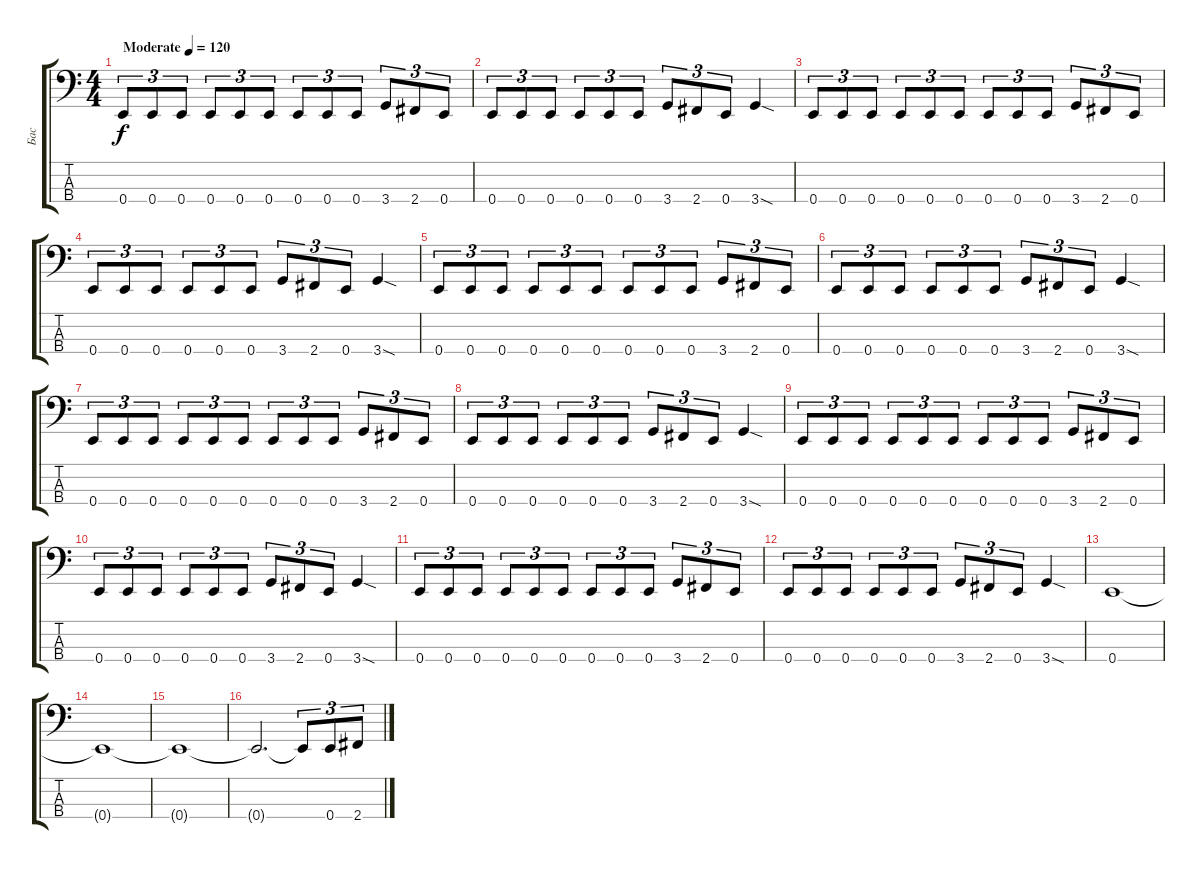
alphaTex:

\track ("Бас" "Бас") {instrument electricbassfinger}
\staff {score tabs}
\tuning (G2 D2 A1 E1) {hide}
\ts (4 4)
\tempo (120 "Moderate")
\clef f4
\ks c
0.4.8{tu (3 2) dy f instrument electricbassfinger} 0.4.8{tu (3 2)} 0.4.8{tu (3 2)} 0.4.8{tu (3 2)} 0.4.8{tu (3 2)} 0.4.8{tu (3 2)} 0.4.8{tu (3 2)} 0.4.8{tu (3 2)} 0.4.8{tu (3 2)} 3.4.8{tu (3 2)} 2.4.8{tu (3 2)} 0.4.8{tu (3 2)} |
0.4.8{tu (3 2)} 0.4.8{tu (3 2)} 0.4.8{tu (3 2)} 0.4.8{tu (3 2)} 0.4.8{tu (3 2)} 0.4.8{tu (3 2)} 3.4.8{tu (3 2)} 2.4.8{tu (3 2)} 0.4.8{tu (3 2)} 3.4{sod}.4 |
0.4.8{tu (3 2)} 0.4.8{tu (3 2)} 0.4.8{tu (3 2)} 0.4.8{tu (3 2)} 0.4.8{tu (3 2)} 0.4.8{tu (3 2)} 0.4.8{tu (3 2)} 0.4.8{tu (3 2)} 0.4.8{tu (3 2)} 3.4.8{tu (3 2)} 2.4.8{tu (3 2)} 0.4.8{tu (3 2)} |
0.4.8{tu (3 2)} 0.4.8{tu (3 2)} 0.4.8{tu (3 2)} 0.4.8{tu (3 2)} 0.4.8{tu (3 2)} 0.4.8{tu (3 2)} 3.4.8{tu (3 2)} 2.4.8{tu (3 2)} 0.4.8{tu (3 2)} 3.4{sod}.4 |
0.4.8{tu (3 2)} 0.4.8{tu (3 2)} 0.4.8{tu (3 2)} 0.4.8{tu (3 2)} 0.4.8{tu (3 2)} 0.4.8{tu (3 2)} 0.4.8{tu (3 2)} 0.4.8{tu (3 2)} 0.4.8{tu (3 2)} 3.4.8{tu (3 2)} 2.4.8{tu (3 2)} 0.4.8{tu (3 2)} |
0.4.8{tu (3 2)} 0.4.8{tu (3 2)} 0.4.8{tu (3 2)} 0.4.8{tu (3 2)} 0.4.8{tu (3 2)} 0.4.8{tu (3 2)} 3.4.8{tu (3 2)} 2.4.8{tu (3 2)} 0.4.8{tu (3 2)} 3.4{sod}.4 |
0.4.8{tu (3 2)} 0.4.8{tu (3 2)} 0.4.8{tu (3 2)} 0.4.8{tu (3 2)} 0.4.8{tu (3 2)} 0.4.8{tu (3 2)} 0.4.8{tu (3 2)} 0.4.8{tu (3 2)} 0.4.8{tu (3 2)} 3.4.8{tu (3 2)} 2.4.8{tu (3 2)} 0.4.8{tu (3 2)} |
0.4.8{tu (3 2)} 0.4.8{tu (3 2)} 0.4.8{tu (3 2)} 0.4.8{tu (3 2)} 0.4.8{tu (3 2)} 0.4.8{tu (3 2)} 3.4.8{tu (3 2)} 2.4.8{tu (3 2)} 0.4.8{tu (3 2)} 3.4{sod}.4 |
0.4.8{tu (3 2)} 0.4.8{tu (3 2)} 0.4.8{tu (3 2)} 0.4.8{tu (3 2)} 0.4.8{tu (3 2)} 0.4.8{tu (3 2)} 0.4.8{tu (3 2)} 0.4.8{tu (3 2)} 0.4.8{tu (3 2)} 3.4.8{tu (3 2)} 2.4.8{tu (3 2)} 0.4.8{tu (3 2)} |
0.4.8{tu (3 2)} 0.4.8{tu (3 2)} 0.4.8{tu (3 2)} 0.4.8{tu (3 2)} 0.4.8{tu (3 2)} 0.4.8{tu (3 2)} 3.4.8{tu (3 2)} 2.4.8{tu (3 2)} 0.4.8{tu (3 2)} 3.4{sod}.4 |
0.4.8{tu (3 2)} 0.4.8{tu (3 2)} 0.4.8{tu (3 2)} 0.4.8{tu (3 2)} 0.4.8{tu (3 2)} 0.4.8{tu (3 2)} 0.4.8{tu (3 2)} 0.4.8{tu (3 2)} 0.4.8{tu (3 2)} 3.4.8{tu (3 2)} 2.4.8{tu (3 2)} 0.4.8{tu (3 2)} |
0.4.8{tu (3 2)} 0.4.8{tu (3 2)} 0.4.8{tu (3 2)} 0.4.8{tu (3 2)} 0.4.8{tu (3 2)} 0.4.8{tu (3 2)} 3.4.8{tu (3 2)} 2.4.8{tu (3 2)} 0.4.8{tu (3 2)} 3.4{sod}.4 |
0.4.1 |
0.4{t}.1 |
0.4{t}.1 |
0.4{t}.2{d} 0.4{t}.8{tu (3 2)} 0.4.8{tu (3 2) volume 16} 2.4.8{tu (3 2)}
